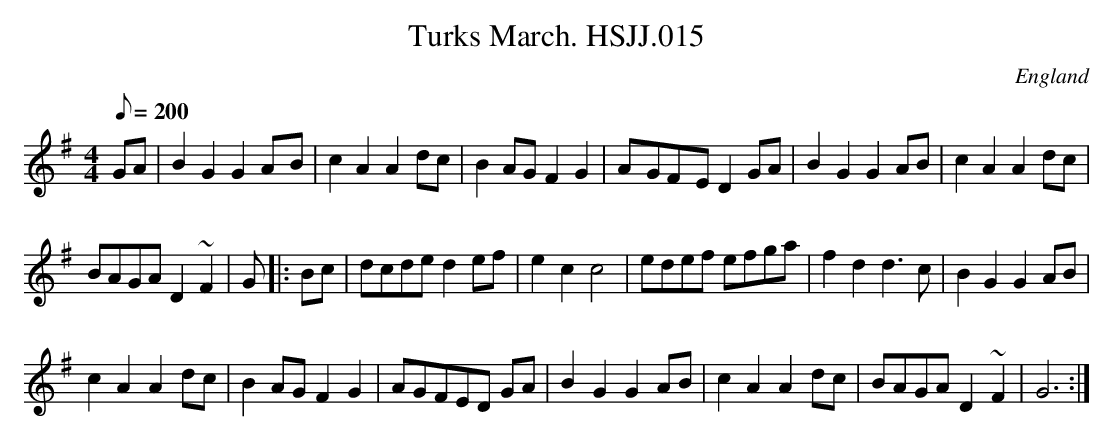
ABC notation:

X:1
T:Turks March. HSJJ.015
M:4/4
L:1/8
Q:200
O:England
K:G
GA|B2G2G2A-B|c2A2A2dc|B2AGF2G2|A-GF-ED2GA|B2G2G2AB|c2A2A2dc|!BAGAD2~F2|G
6:|
|:Bc|dcded2ef|e2c2c4|edef efga|f2d2d3c|B2G2G2AB|!c2A2A2dc|B2AGF2G2|AGFED
2GA|B2G2G2AB|c2A2A2dc|BAGAD2~F2|G6:|]
